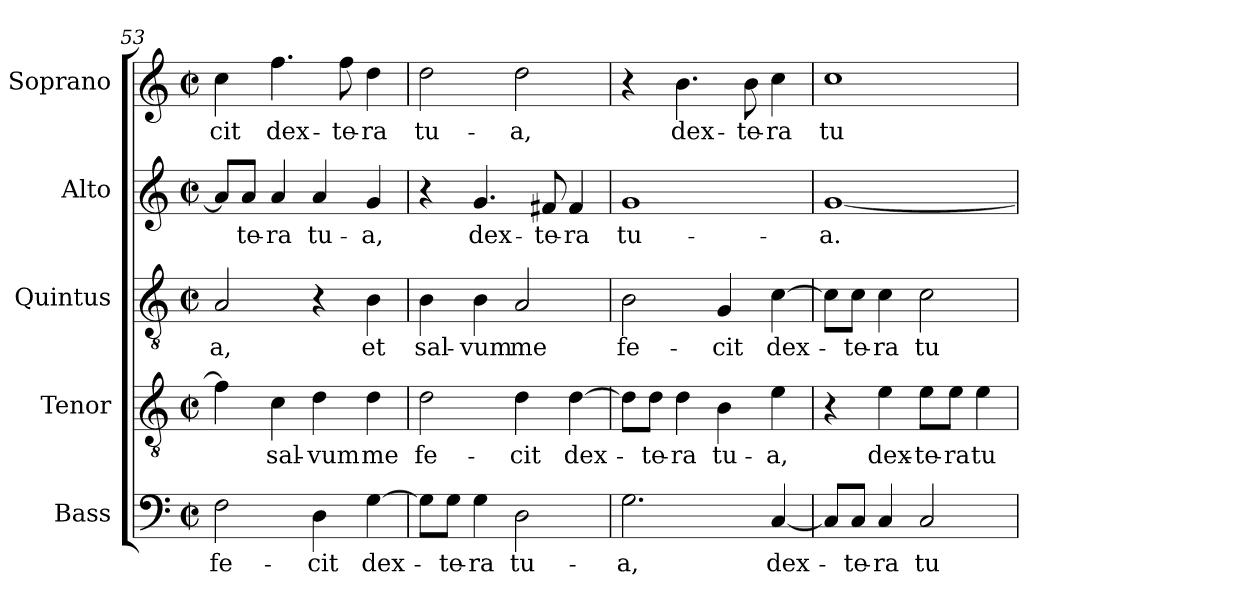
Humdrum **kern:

**kern	**text	**kern	**text	**kern	**text	**kern	**text	**kern	**text
*part5	*part5	*part4	*part4	*part3	*part3	*part2	*part2	*part1	*part1
*staff5	*staff5	*staff4	*staff4	*staff3	*staff3	*staff2	*staff2	*staff1	*staff1
*I"Bass	*	*I"Tenor	*	*I"Quintus	*	*I"Alto	*	*I"Soprano	*
*I'B.	*	*I'T.	*	*I'T.	*	*I'A.	*	*I'S.	*
!!LO:LB:g=z
*clefF4	*	*clefGv2	*	*clefGv2	*	*clefG2	*	*clefG2	*
*	*	*ITrd7c12	*	*ITrd7c12	*	*	*	*	*
*k[]	*	*k[]	*	*k[]	*	*k[]	*	*k[]	*
*C:	*	*C:	*	*C:	*	*C:	*	*C:	*
*M2/2	*	*M2/2	*	*M2/2	*	*M2/2	*	*M2/2	*
*met(c|)	*	*met(c|)	*	*met(c|)	*	*met(c|)	*	*met(c|)	*
=53	=53	=53	=53	=53	=53	=53	=53	=53	=53
!	!LO:LY:b:color=#000000	!	!	!	!	!	!	!	!
!	!	!	!	!	!LO:LY:b:color=#000000	!	!	!	!
!	!	!	!	!	!	!	!	!	!LO:LY:b:color=#000000
2Fi\	fe-	4Fi\]	.	2AAi/	-a,	8ai/L]	.	4cci\	-cit
!	!	!	!	!	!	!	!LO:LY:b:color=#000000	!	!
.	.	.	.	.	.	8ai/J	-te-	.	.
!	!	!	!LO:LY:b:color=#000000	!	!	!	!	!	!
!	!	!	!	!	!	!	!LO:LY:b:color=#000000	!	!
!	!	!	!	!	!	!	!	!	!LO:LY:b:color=#000000
.	.	4Ci\	sal-	.	.	4ai/	-ra	4.ffi\	dex-
!	!LO:LY:b:color=#000000	!	!	!	!	!	!	!	!
!	!	!	!LO:LY:b:color=#000000	!	!	!	!	!	!
!	!	!	!	!	!	!	!LO:LY:b:color=#000000	!	!
4Di\	-cit	4Di\	-vum	4r	.	4ai/	tu-	.	.
!	!	!	!	!	!	!	!	!	!LO:LY:b:color=#000000
.	.	.	.	.	.	.	.	8ffi\	-te-
!	!LO:LY:b:color=#000000	!	!	!	!	!	!	!	!
!	!	!	!LO:LY:b:color=#000000	!	!	!	!	!	!
!	!	!	!	!	!LO:LY:b:color=#000000	!	!	!	!
!	!	!	!	!	!	!	!LO:LY:b:color=#000000	!	!
!	!	!	!	!	!	!	!	!	!LO:LY:b:color=#000000
[>4Gi\	dex-	4Di\	me	4BBi\	et	4gi/	-a,	4ddi\	-ra
=54	=54	=54	=54	=54	=54	=54	=54	=54	=54
!	!	!	!LO:LY:b:color=#000000	!	!	!	!	!	!
!	!	!	!	!	!LO:LY:b:color=#000000	!	!	!	!
!	!	!	!	!	!	!	!	!	!LO:LY:b:color=#000000
8Gi\L]	.	2Di\	fe-	4BBi\	sal-	4r	.	2ddi\	tu-
!	!LO:LY:b:color=#000000	!	!	!	!	!	!	!	!
8Gi\J	-te-	.	.	.	.	.	.	.	.
!	!LO:LY:b:color=#000000	!	!	!	!	!	!	!	!
!	!	!	!	!	!LO:LY:b:color=#000000	!	!	!	!
!	!	!	!	!	!	!	!LO:LY:b:color=#000000	!	!
4Gi\	-ra	.	.	4BBi\	-vum	4.gi/	dex-	.	.
!	!LO:LY:b:color=#000000	!	!	!	!	!	!	!	!
!	!	!	!LO:LY:b:color=#000000	!	!	!	!	!	!
!	!	!	!	!	!LO:LY:b:color=#000000	!	!	!	!
!	!	!	!	!	!	!	!	!	!LO:LY:b:color=#000000
2Di\	tu-	4Di\	-cit	2AAi/	me	.	.	2ddi\	-a,
!	!	!	!	!	!	!	!LO:LY:b:color=#000000	!	!
.	.	.	.	.	.	8f#Xi/	-te-	.	.
!	!	!	!LO:LY:b:color=#000000	!	!	!	!	!	!
!	!	!	!	!	!	!	!LO:LY:b:color=#000000	!	!
.	.	[>4Di\	dex-	.	.	4f#i/	-ra	.	.
=55	=55	=55	=55	=55	=55	=55	=55	=55	=55
!	!LO:LY:b:color=#000000	!	!	!	!	!	!	!	!
!	!	!	!	!	!LO:LY:b:color=#000000	!	!	!	!
!	!	!	!	!	!	!	!LO:LY:b:color=#000000	!	!
2.Gi\	-a,	8Di\L]	.	2BBi\	fe-	1gi	tu-	4r	.
!	!	!	!LO:LY:b:color=#000000	!	!	!	!	!	!
.	.	8Di\J	-te-	.	.	.	.	.	.
!	!	!	!LO:LY:b:color=#000000	!	!	!	!	!	!
!	!	!	!	!	!	!	!	!	!LO:LY:b:color=#000000
.	.	4Di\	-ra	.	.	.	.	4.bi\	dex-
!	!	!	!LO:LY:b:color=#000000	!	!	!	!	!	!
!	!	!	!	!	!LO:LY:b:color=#000000	!	!	!	!
.	.	4BBi\	tu-	4GGi/	-cit	.	.	.	.
!	!	!	!	!	!	!	!	!	!LO:LY:b:color=#000000
.	.	.	.	.	.	.	.	8bi\	-te-
!	!LO:LY:b:color=#000000	!	!	!	!	!	!	!	!
!	!	!	!LO:LY:b:color=#000000	!	!	!	!	!	!
!	!	!	!	!	!LO:LY:b:color=#000000	!	!	!	!
!	!	!	!	!	!	!	!	!	!LO:LY:b:color=#000000
[<4Ci/	dex-	4Ei\	-a,	[>4Ci\	dex-	.	.	4cci\	-ra
=56	=56	=56	=56	=56	=56	=56	=56	=56	=56
!	!	!	!	!	!	!	!LO:LY:b:color=#000000	!	!
!	!	!	!	!	!	!	!	!	!LO:LY:b:color=#000000
8Ci/L]	.	4r	.	8Ci\L]	.	[<1gi	-a.	1cci	tu-
!	!LO:LY:b:color=#000000	!	!	!	!	!	!	!	!
!	!	!	!	!	!LO:LY:b:color=#000000	!	!	!	!
8Ci/J	-te-	.	.	8Ci\J	-te-	.	.	.	.
!	!LO:LY:b:color=#000000	!	!	!	!	!	!	!	!
!	!	!	!LO:LY:b:color=#000000	!	!	!	!	!	!
!	!	!	!	!	!LO:LY:b:color=#000000	!	!	!	!
4Ci/	-ra	4Ei\	dex-	4Ci\	-ra	.	.	.	.
!	!LO:LY:b:color=#000000	!	!	!	!	!	!	!	!
!	!	!	!LO:LY:b:color=#000000	!	!	!	!	!	!
!	!	!	!	!	!LO:LY:b:color=#000000	!	!	!	!
2Ci/	tu-	8Ei\L	-te-	2Ci\	tu-	.	.	.	.
!	!	!	!LO:LY:b:color=#000000	!	!	!	!	!	!
.	.	8Ei\J	-ra	.	.	.	.	.	.
!	!	!	!LO:LY:b:color=#000000	!	!	!	!	!	!
.	.	4Ei\	tu-	.	.	.	.	.	.
=	=	=	=	=	=	=	=	=	=
*-	*-	*-	*-	*-	*-	*-	*-	*-	*-
